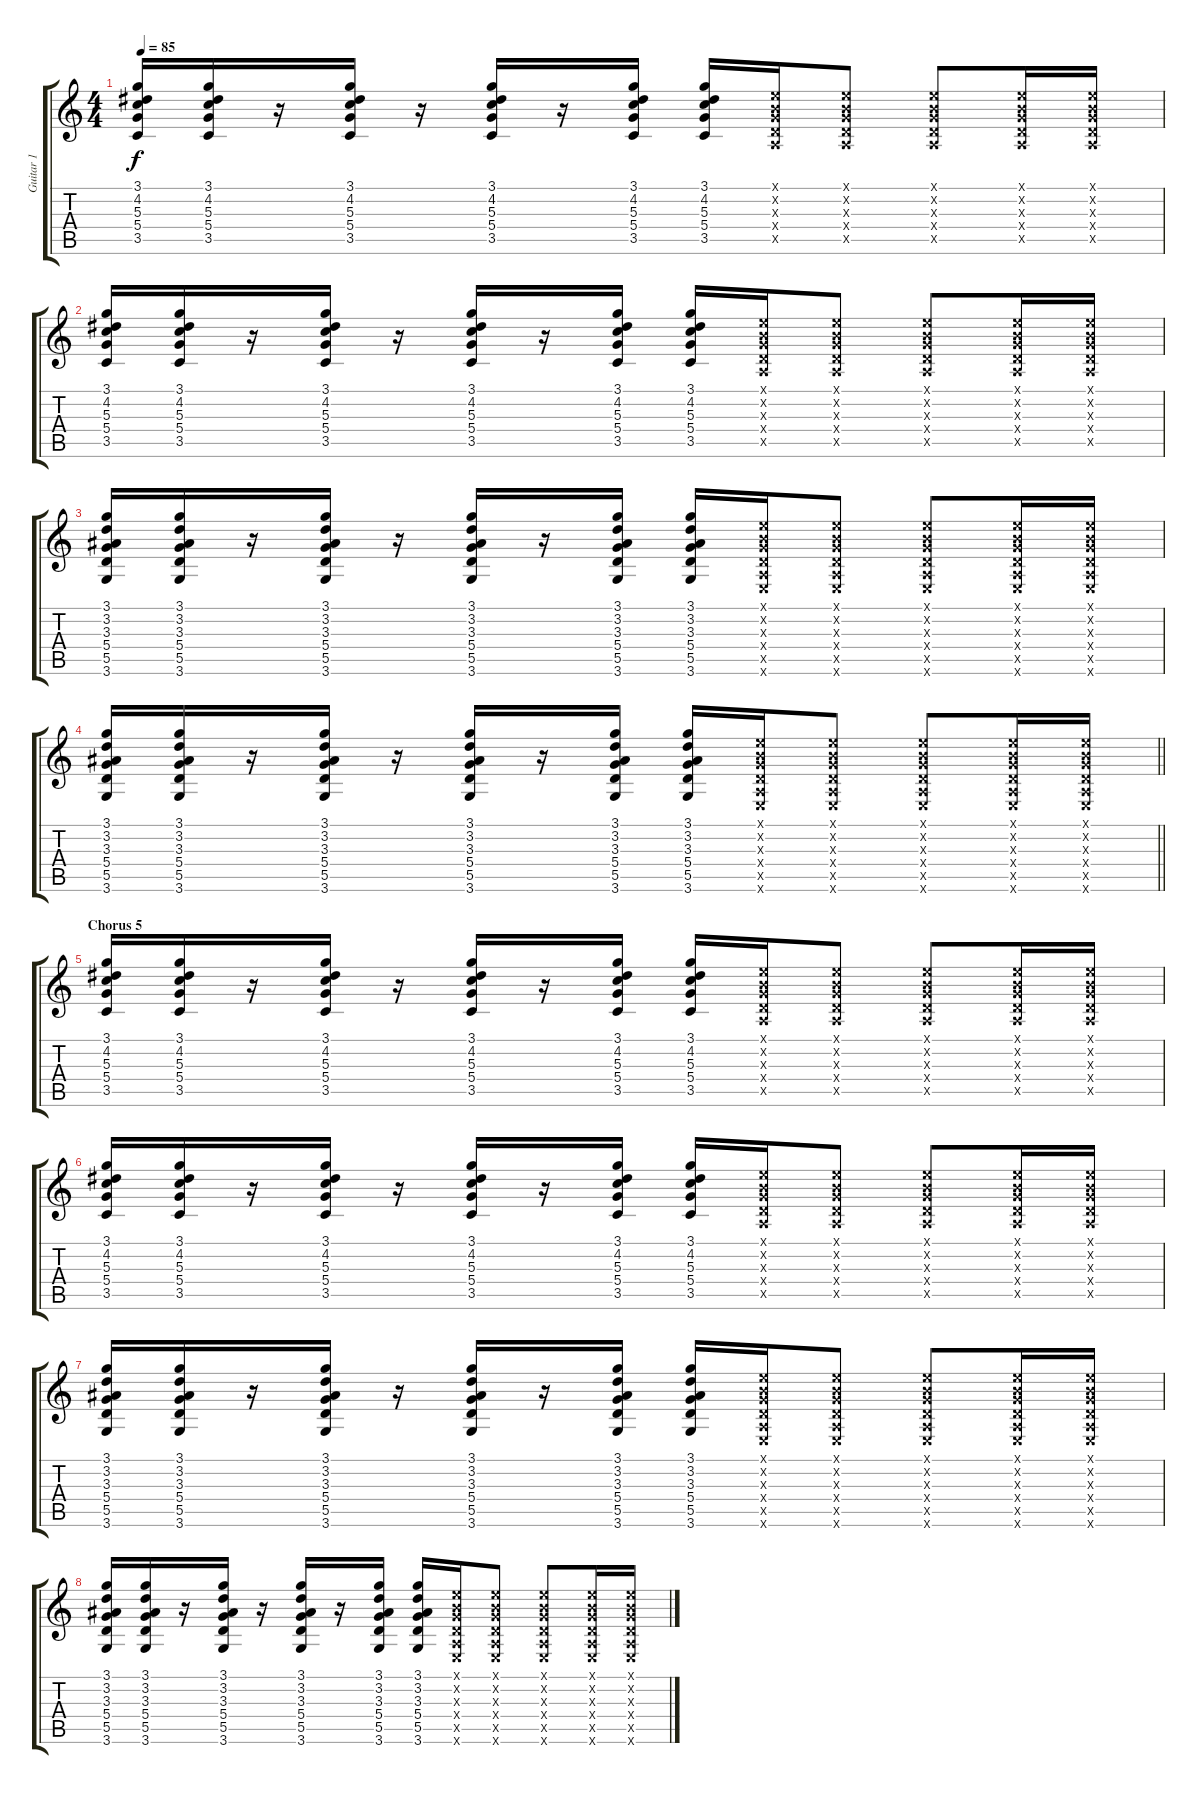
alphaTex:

\track ("Guitar 1" "Guitar 1") {instrument electricguitarclean}
\staff {score tabs}
\tuning (E4 B3 G3 D3 A2 E2) {hide}
\ts (4 4)
\tempo 85
\clef g2
\ks c
(3.1 4.2 5.3 5.4 3.5).16{dy f} (3.1 4.2 5.3 5.4 3.5).16 r.16 (3.1 4.2 5.3 5.4 3.5).16 r.16 (3.1 4.2 5.3 5.4 3.5).16 r.16 (3.1 4.2 5.3 5.4 3.5).16 (3.1 4.2 5.3 5.4 3.5).16 (0.1{x} 0.2{x} 0.3{x} 0.4{x} 0.5{x}).16 (0.1{x} 0.2{x} 0.3{x} 0.4{x} 0.5{x}).8 (0.1{x} 0.2{x} 0.3{x} 0.4{x} 0.5{x}).8 (0.1{x} 0.2{x} 0.3{x} 0.4{x} 0.5{x}).16 (0.1{x} 0.2{x} 0.3{x} 0.4{x} 0.5{x}).16 |
(3.1 4.2 5.3 5.4 3.5).16 (3.1 4.2 5.3 5.4 3.5).16 r.16 (3.1 4.2 5.3 5.4 3.5).16 r.16 (3.1 4.2 5.3 5.4 3.5).16 r.16 (3.1 4.2 5.3 5.4 3.5).16 (3.1 4.2 5.3 5.4 3.5).16 (0.1{x} 0.2{x} 0.3{x} 0.4{x} 0.5{x}).16 (0.1{x} 0.2{x} 0.3{x} 0.4{x} 0.5{x}).8 (0.1{x} 0.2{x} 0.3{x} 0.4{x} 0.5{x}).8 (0.1{x} 0.2{x} 0.3{x} 0.4{x} 0.5{x}).16 (0.1{x} 0.2{x} 0.3{x} 0.4{x} 0.5{x}).16 |
(3.1 3.2 3.3 5.4 5.5 3.6).16 (3.1 3.2 3.3 5.4 5.5 3.6).16 r.16 (3.1 3.2 3.3 5.4 5.5 3.6).16 r.16 (3.1 3.2 3.3 5.4 5.5 3.6).16 r.16 (3.1 3.2 3.3 5.4 5.5 3.6).16 (3.1 3.2 3.3 5.4 5.5 3.6).16 (0.1{x} 0.2{x} 0.3{x} 0.4{x} 0.5{x} 0.6{x}).16 (0.1{x} 0.2{x} 0.3{x} 0.4{x} 0.5{x} 0.6{x}).8 (0.1{x} 0.2{x} 0.3{x} 0.4{x} 0.5{x} 0.6{x}).8 (0.1{x} 0.2{x} 0.3{x} 0.4{x} 0.5{x} 0.6{x}).16 (0.1{x} 0.2{x} 0.3{x} 0.4{x} 0.5{x} 0.6{x}).16 |
\barLineRight lightlight
(3.1 3.2 3.3 5.4 5.5 3.6).16 (3.1 3.2 3.3 5.4 5.5 3.6).16 r.16 (3.1 3.2 3.3 5.4 5.5 3.6).16 r.16 (3.1 3.2 3.3 5.4 5.5 3.6).16 r.16 (3.1 3.2 3.3 5.4 5.5 3.6).16 (3.1 3.2 3.3 5.4 5.5 3.6).16 (0.1{x} 0.2{x} 0.3{x} 0.4{x} 0.5{x} 0.6{x}).16 (0.1{x} 0.2{x} 0.3{x} 0.4{x} 0.5{x} 0.6{x}).8 (0.1{x} 0.2{x} 0.3{x} 0.4{x} 0.5{x} 0.6{x}).8 (0.1{x} 0.2{x} 0.3{x} 0.4{x} 0.5{x} 0.6{x}).16 (0.1{x} 0.2{x} 0.3{x} 0.4{x} 0.5{x} 0.6{x}).16 |
\section ("" "Chorus 5")
(3.1 4.2 5.3 5.4 3.5).16 (3.1 4.2 5.3 5.4 3.5).16 r.16 (3.1 4.2 5.3 5.4 3.5).16 r.16 (3.1 4.2 5.3 5.4 3.5).16 r.16 (3.1 4.2 5.3 5.4 3.5).16 (3.1 4.2 5.3 5.4 3.5).16 (0.1{x} 0.2{x} 0.3{x} 0.4{x} 0.5{x}).16 (0.1{x} 0.2{x} 0.3{x} 0.4{x} 0.5{x}).8 (0.1{x} 0.2{x} 0.3{x} 0.4{x} 0.5{x}).8 (0.1{x} 0.2{x} 0.3{x} 0.4{x} 0.5{x}).16 (0.1{x} 0.2{x} 0.3{x} 0.4{x} 0.5{x}).16 |
(3.1 4.2 5.3 5.4 3.5).16 (3.1 4.2 5.3 5.4 3.5).16 r.16 (3.1 4.2 5.3 5.4 3.5).16 r.16 (3.1 4.2 5.3 5.4 3.5).16 r.16 (3.1 4.2 5.3 5.4 3.5).16 (3.1 4.2 5.3 5.4 3.5).16 (0.1{x} 0.2{x} 0.3{x} 0.4{x} 0.5{x}).16 (0.1{x} 0.2{x} 0.3{x} 0.4{x} 0.5{x}).8 (0.1{x} 0.2{x} 0.3{x} 0.4{x} 0.5{x}).8 (0.1{x} 0.2{x} 0.3{x} 0.4{x} 0.5{x}).16 (0.1{x} 0.2{x} 0.3{x} 0.4{x} 0.5{x}).16 |
(3.1 3.2 3.3 5.4 5.5 3.6).16 (3.1 3.2 3.3 5.4 5.5 3.6).16 r.16 (3.1 3.2 3.3 5.4 5.5 3.6).16 r.16 (3.1 3.2 3.3 5.4 5.5 3.6).16 r.16 (3.1 3.2 3.3 5.4 5.5 3.6).16 (3.1 3.2 3.3 5.4 5.5 3.6).16 (0.1{x} 0.2{x} 0.3{x} 0.4{x} 0.5{x} 0.6{x}).16 (0.1{x} 0.2{x} 0.3{x} 0.4{x} 0.5{x} 0.6{x}).8 (0.1{x} 0.2{x} 0.3{x} 0.4{x} 0.5{x} 0.6{x}).8 (0.1{x} 0.2{x} 0.3{x} 0.4{x} 0.5{x} 0.6{x}).16 (0.1{x} 0.2{x} 0.3{x} 0.4{x} 0.5{x} 0.6{x}).16 |
(3.1 3.2 3.3 5.4 5.5 3.6).16 (3.1 3.2 3.3 5.4 5.5 3.6).16 r.16 (3.1 3.2 3.3 5.4 5.5 3.6).16 r.16 (3.1 3.2 3.3 5.4 5.5 3.6).16 r.16 (3.1 3.2 3.3 5.4 5.5 3.6).16 (3.1 3.2 3.3 5.4 5.5 3.6).16 (0.1{x} 0.2{x} 0.3{x} 0.4{x} 0.5{x} 0.6{x}).16 (0.1{x} 0.2{x} 0.3{x} 0.4{x} 0.5{x} 0.6{x}).8 (0.1{x} 0.2{x} 0.3{x} 0.4{x} 0.5{x} 0.6{x}).8 (0.1{x} 0.2{x} 0.3{x} 0.4{x} 0.5{x} 0.6{x}).16 (0.1{x} 0.2{x} 0.3{x} 0.4{x} 0.5{x} 0.6{x}).16
